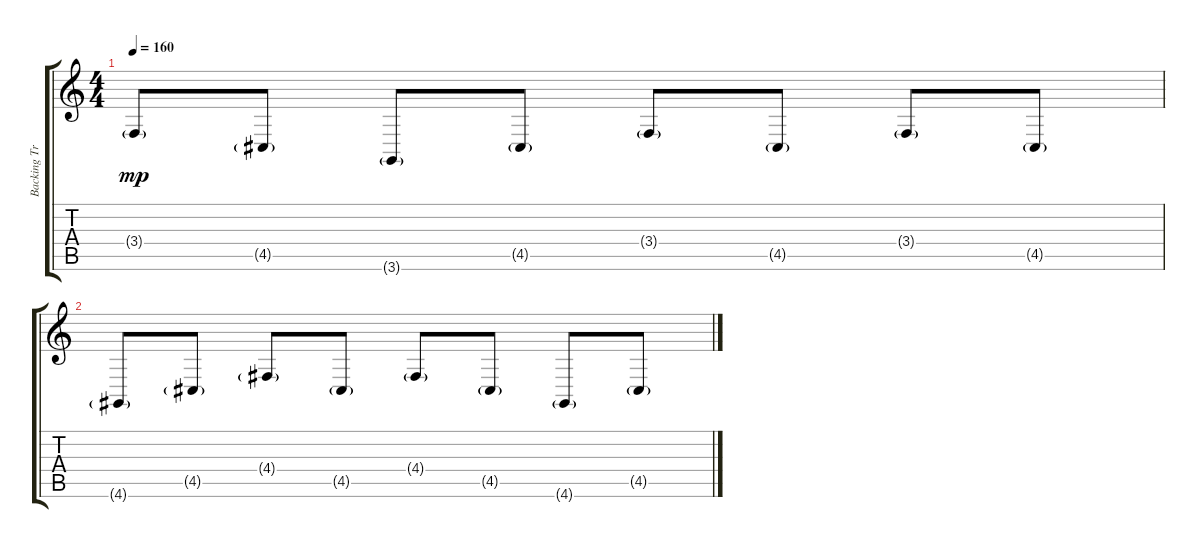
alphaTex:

\track ("Backing Track" "Backing Tr") {instrument violin}
\staff {score tabs}
\tuning (E4 B3 G3 D3 A2 E2) {hide}
\ts (4 4)
\tempo 160
\clef g2
\ks c
3.4{g}.8{dy mp} 4.5{g}.8 3.6{g}.8 4.5{g}.8 3.4{g}.8 4.5{g}.8 3.4{g}.8 4.5{g}.8 |
4.6{g}.8 4.5{g}.8 4.4{g}.8 4.5{g}.8 4.4{g}.8 4.5{g}.8 4.6{g}.8 4.5{g}.8
